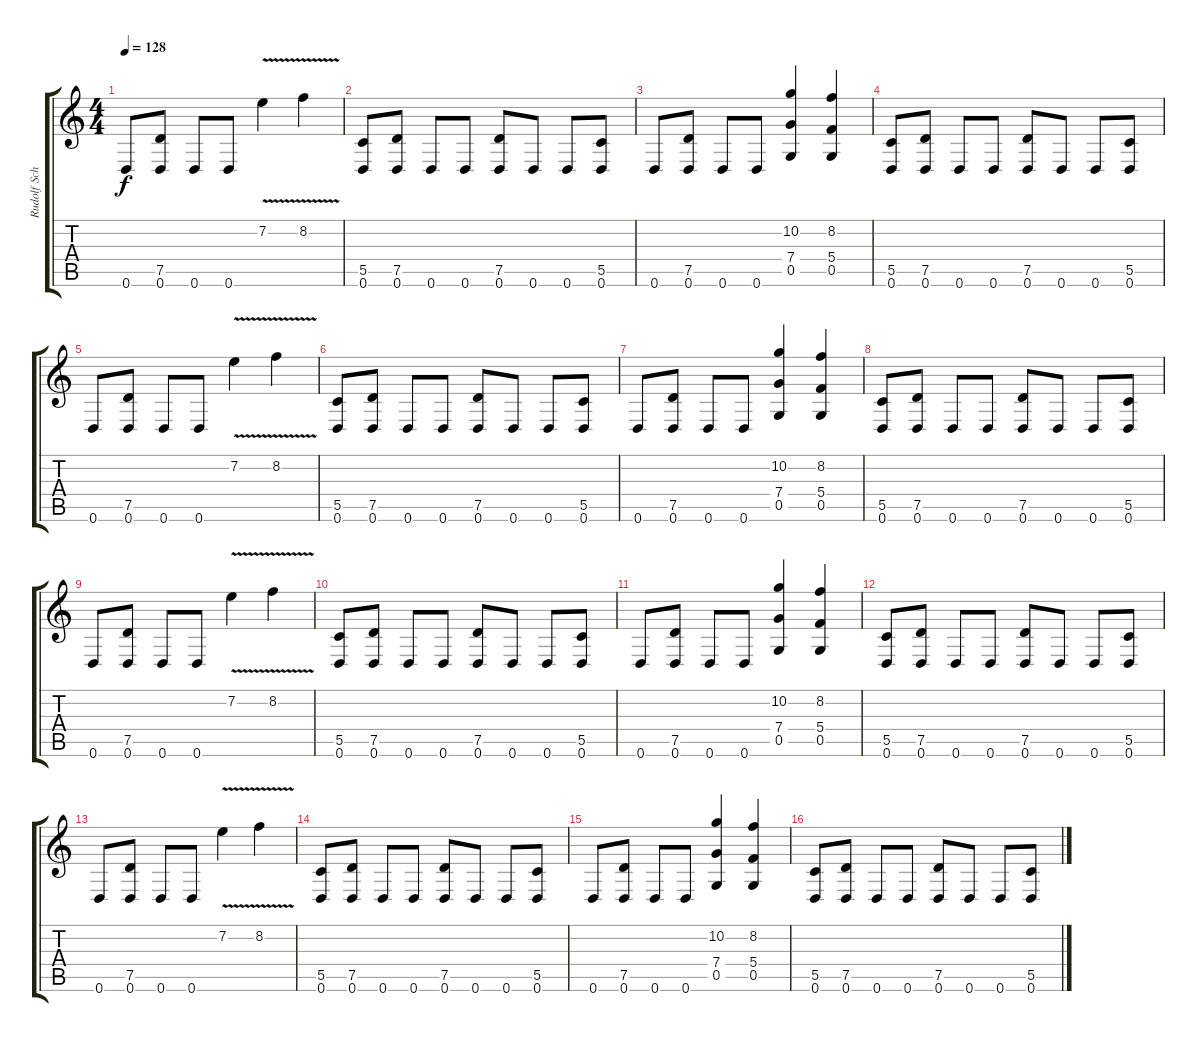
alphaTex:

\track ("Rudolf Schenker" "Rudolf Sch") {instrument distortionguitar}
\staff {score tabs}
\tuning (D4 A3 F3 C3 G2 D2) {hide}
\ts (4 4)
\tempo 128
\clef g2
\ks c
0.6.8{dy f} (7.5 0.6).8 0.6.8 0.6.8 7.2{v}.4 8.2{v}.4 |
(5.5 0.6).8{instrument distortionguitar} (7.5 0.6).8 0.6.8 0.6.8 (7.5 0.6).8 0.6.8 0.6.8 (5.5 0.6).8 |
0.6.8 (7.5 0.6).8 0.6.8 0.6.8 (10.2 7.4 0.5).4 (8.2 5.4 0.5).4 |
(5.5 0.6).8 (7.5 0.6).8 0.6.8 0.6.8 (7.5 0.6).8 0.6.8 0.6.8 (5.5 0.6).8 |
0.6.8 (7.5 0.6).8 0.6.8 0.6.8 7.2{v}.4 8.2{v}.4 |
(5.5 0.6).8{instrument distortionguitar} (7.5 0.6).8 0.6.8 0.6.8 (7.5 0.6).8 0.6.8 0.6.8 (5.5 0.6).8 |
0.6.8 (7.5 0.6).8 0.6.8 0.6.8 (10.2 7.4 0.5).4 (8.2 5.4 0.5).4 |
(5.5 0.6).8 (7.5 0.6).8 0.6.8 0.6.8 (7.5 0.6).8 0.6.8 0.6.8 (5.5 0.6).8 |
0.6.8 (7.5 0.6).8 0.6.8 0.6.8 7.2{v}.4 8.2{v}.4 |
(5.5 0.6).8{instrument distortionguitar} (7.5 0.6).8 0.6.8 0.6.8 (7.5 0.6).8 0.6.8 0.6.8 (5.5 0.6).8 |
0.6.8 (7.5 0.6).8 0.6.8 0.6.8 (10.2 7.4 0.5).4 (8.2 5.4 0.5).4 |
(5.5 0.6).8 (7.5 0.6).8 0.6.8 0.6.8 (7.5 0.6).8 0.6.8 0.6.8 (5.5 0.6).8 |
0.6.8 (7.5 0.6).8 0.6.8 0.6.8 7.2{v}.4 8.2{v}.4 |
(5.5 0.6).8{instrument distortionguitar} (7.5 0.6).8 0.6.8 0.6.8 (7.5 0.6).8 0.6.8 0.6.8 (5.5 0.6).8 |
0.6.8 (7.5 0.6).8 0.6.8 0.6.8 (10.2 7.4 0.5).4 (8.2 5.4 0.5).4 |
(5.5 0.6).8 (7.5 0.6).8 0.6.8 0.6.8 (7.5 0.6).8 0.6.8 0.6.8 (5.5 0.6).8
